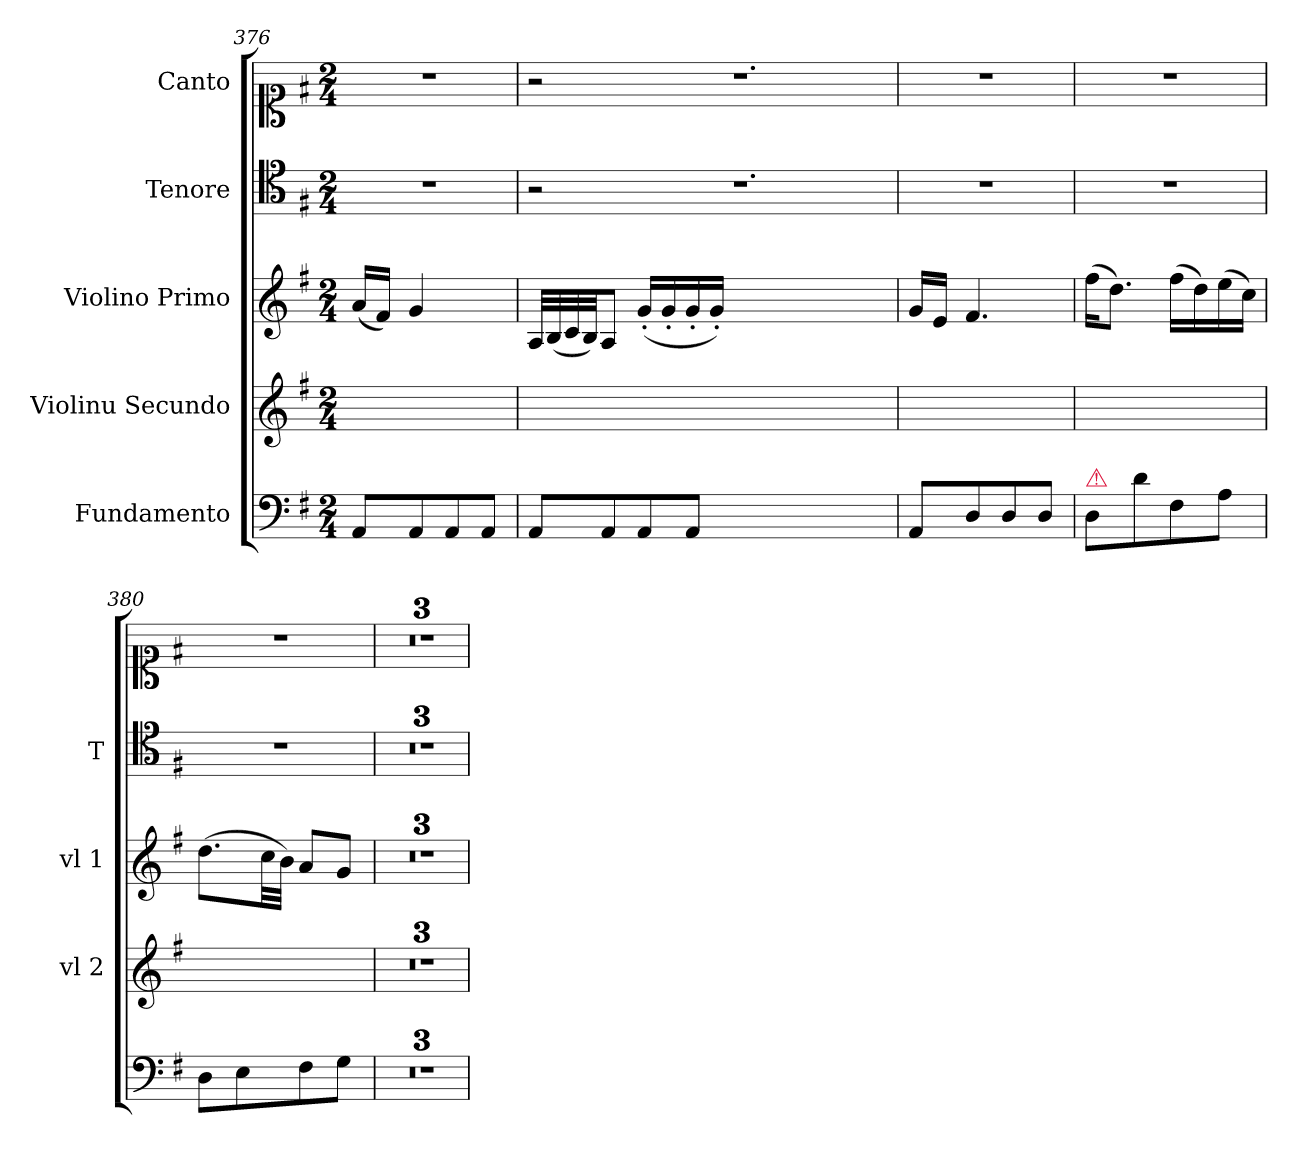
**kern	**kern	**kern	**dynam	**kern	**kern
*part5	*part4	*part3	*part3	*part2	*part1
*staff5	*staff4	*staff3	*staff3	*staff2	*staff1
*I"Fundamento	*I"Violinu Secundo	*I"Violino Primo	*	*I"Tenore	*I"Canto
*	*I'vl 2	*I'vl 1	*	*I'T	*
*clefF4	*clefG2	*clefG2	*	*clefC4	*clefC1
*k[f#]	*k[f#]	*k[f#]	*	*k[f#]	*k[f#]
*G:	*G:	*G:	*	*G:	*G:
*M2/4	*M2/4	*M2/4	*	*M2/4	*M2/4
=376	=376	=376	=376	=376	=376
8AA/L	16a/LLyy	(16a/LL	.	2r	2r
.	16f#/JJyy	16f#/JJ)	.	.	.
.	8qqf#/yy	.	.	.	.
!	!	!LO:N:vis=4	!	!	!
8AA/	4g/yy	4.g/	.	.	.
8AA/	.	.	.	.	.
8AA/J	8ryy	.	.	.	.
=377	=377	=377	=377	=377	=377
8AA/L	32A/LLLyy	32A/LLL	.	2r	2r
.	32B/yy	(32B/	.	.	.
.	32c/yy	32c/	.	.	.
.	32B/JJyy	32B/JJ)	.	.	.
8AA/	8A/Jyy	8A/J	.	.	.
8AA/	16g/LLyy	(16g'/LL	.	.	.
.	16g/yy	16g'/	.	.	.
8AA/J	16g/yy	16g'/	.	.	.
.	16g/JJyy	16g'/JJ)	.	.	.
1.ryy	1.ryy	1.ryy	.	1.r	1.r
=378	=378	=378	=378	=378	=378
8AA/L	16g/LLyy	16g/LL	.	2r	2r
.	16e/JJyy	16e/JJ	.	.	.
.	8qqe/yy	.	.	.	.
8D/	4f#/yy	4.f#/	.	.	.
8D/	.	.	.	.	.
8D/J	8ryy	.	.	.	.
=379	=379	=379	=379	=379	=379
!LO:TX:a:color=crimson:t=⚠	!	!	!	!	!
!	!	!	!LO:DY:a	!	!
8D/L	(16a/KLyy	(16ff#\KL	for	2r	2r
.	8.f#/Jyy)	8.dd\J)	.	.	.
8d\	.	.	.	.	.
8F#\	(16a/LLyy	(16ff#\LL	.	.	.
.	16f#/JJyy)	16dd\)	.	.	.
8A\J	(16g/LLyy	(16ee\	.	.	.
.	16e/JJyy)	16cc\JJ)	.	.	.
=380	=380	=380	=380	=380	=380
8D\L	8.f#/Lyy	(8.dd\L	.	2r	2r
8E\	.	.	.	.	.
.	32a/LLyy	32cc\LL	.	.	.
.	32g/JJJyy	32b\JJJ)	.	.	.
8F#\	8f#/Lyy	8a/L	.	.	.
8G\J	8e/Jyy	8g/J	.	.	.
=381	=381	=381	=381	=381	=381
2ryy	2ryy	2ryy	.	2r	2r
=	=	=	=	=	=
2ryy	2ryy	2ryy	.	2r	2ryy
=	=	=	=	=	=
2ryy	2ryy	2ryy	.	2r	2ryy
=	=	=	=	=	=
*-	*-	*-	*-	*-	*-
